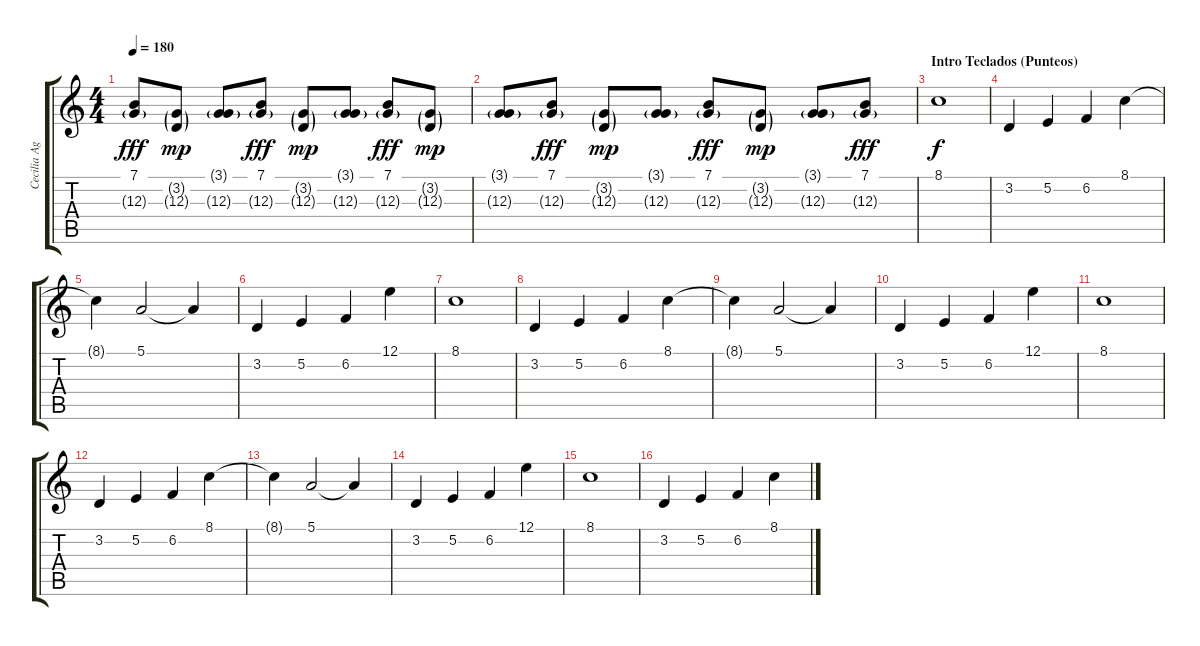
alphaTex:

\track ("Cecilia Aguayo (Sintetizador 2) " "Cecilia Ag") {instrument stringensemble1}
\staff {score tabs}
\tuning (E4 B3 G3 D3 A2 E2) {hide}
\ts (4 4)
\tempo 180
\clef g2
\ks c
(7.1 12.3{g}).8{dy fff} (3.2{g} 12.3{g}).8{dy mp} (3.1{g} 12.3{g}).8 (7.1 12.3{g}).8{dy fff} (3.2{g} 12.3{g}).8{dy mp} (3.1{g} 12.3{g}).8 (7.1 12.3{g}).8{dy fff} (3.2{g} 12.3{g}).8{dy mp} |
(3.1{g} 12.3{g}).8 (7.1 12.3{g}).8{dy fff} (3.2{g} 12.3{g}).8{dy mp} (3.1{g} 12.3{g}).8 (7.1 12.3{g}).8{dy fff} (3.2{g} 12.3{g}).8{dy mp} (3.1{g} 12.3{g}).8 (7.1 12.3{g}).8{dy fff} |
\section ("" "Intro Teclados (Punteos)")
8.1.1{dy f volume 14 balance 10} |
3.2.4 5.2.4 6.2.4 8.1.4 |
8.1{t}.4 5.1.2 5.1{t}.4 |
3.2.4 5.2.4 6.2.4 12.1.4 |
8.1.1 |
3.2.4 5.2.4 6.2.4 8.1.4 |
8.1{t}.4 5.1.2 5.1{t}.4 |
3.2.4 5.2.4 6.2.4 12.1.4 |
8.1.1 |
3.2.4 5.2.4 6.2.4 8.1.4 |
8.1{t}.4 5.1.2 5.1{t}.4 |
3.2.4 5.2.4 6.2.4 12.1.4 |
8.1.1 |
3.2.4 5.2.4 6.2.4 8.1.4
